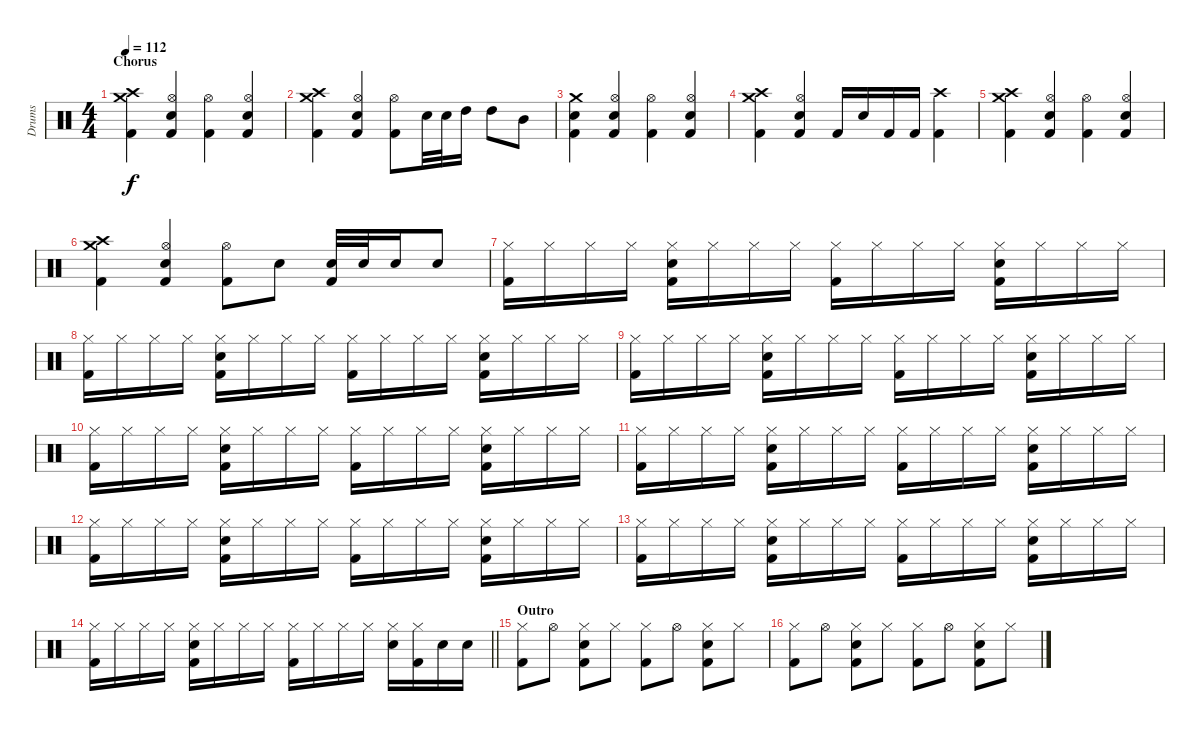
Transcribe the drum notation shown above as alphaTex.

\track ("Drums" "Drums") {instrument percussion}
\staff {score}
\articulation defaults
\ts (4 4)
\section ("" "Chorus")
\tempo 112
\clef neutral
\ks c
("Crash high (hit)" "Crash medium (hit)" "Kick (hit) 2").4{dy f} ("Hi-Hat (open)" "Electric Snare (hit)" "Kick (hit) 2").4 ("Hi-Hat (open)" "Kick (hit) 2").4 ("Hi-Hat (open)" "Electric Snare (hit)" "Kick (hit) 2").4 |
("Crash high (hit)" "Crash medium (hit)" "Kick (hit) 2").4 ("Hi-Hat (open)" "Electric Snare (hit)" "Kick (hit) 2").4 ("Hi-Hat (open)" "Kick (hit) 2").8 "Electric Snare (hit)".32 "Electric Snare (hit)".32 "High Tom (hit)".16 "High Tom (hit)".8 "Mid Tom (hit)".8 |
("Snare (hit)" "Crash medium (hit)" "Kick (hit) 2").4 ("Hi-Hat (open)" "Electric Snare (hit)" "Kick (hit) 2").4 ("Hi-Hat (open)" "Kick (hit) 2").4 ("Hi-Hat (open)" "Electric Snare (hit)" "Kick (hit) 2").4 |
("Crash high (hit)" "Crash medium (hit)" "Kick (hit) 2").4 ("Hi-Hat (open)" "Electric Snare (hit)" "Kick (hit) 2").4 "Kick (hit) 2".16 "Electric Snare (hit)".16 "Kick (hit) 2".16 "Kick (hit) 2".16 ("Crash high (hit)" "Kick (hit) 2").4 |
("Crash high (hit)" "Crash medium (hit)" "Kick (hit) 2").4 ("Hi-Hat (open)" "Electric Snare (hit)" "Kick (hit) 2").4 ("Hi-Hat (open)" "Kick (hit) 2").4 ("Hi-Hat (open)" "Electric Snare (hit)" "Kick (hit) 2").4 |
("Crash high (hit)" "Crash medium (hit)" "Kick (hit) 2").4 ("Hi-Hat (open)" "Electric Snare (hit)" "Kick (hit) 2").4 ("Hi-Hat (open)" "Kick (hit) 2").8 "Electric Snare (hit)".8 ("Electric Snare (hit)" "Kick (hit) 2").32 "Electric Snare (hit)".32 "Electric Snare (hit)".16 "Electric Snare (hit)".8 |
("Hi-Hat (closed)" "Kick (hit) 2").16 "Hi-Hat (closed)".16 "Hi-Hat (closed)".16 "Hi-Hat (closed)".16 ("Electric Snare (hit)" "Hi-Hat (closed)" "Kick (hit) 2").16 "Hi-Hat (closed)".16 "Hi-Hat (closed)".16 "Hi-Hat (closed)".16 ("Hi-Hat (closed)" "Kick (hit) 2").16 "Hi-Hat (closed)".16 "Hi-Hat (closed)".16 "Hi-Hat (closed)".16 ("Electric Snare (hit)" "Hi-Hat (closed)" "Kick (hit) 2").16 "Hi-Hat (closed)".16 "Hi-Hat (closed)".16 "Hi-Hat (closed)".16 |
("Hi-Hat (closed)" "Kick (hit) 2").16 "Hi-Hat (closed)".16 "Hi-Hat (closed)".16 "Hi-Hat (closed)".16 ("Electric Snare (hit)" "Hi-Hat (closed)" "Kick (hit) 2").16 "Hi-Hat (closed)".16 "Hi-Hat (closed)".16 "Hi-Hat (closed)".16 ("Hi-Hat (closed)" "Kick (hit) 2").16 "Hi-Hat (closed)".16 "Hi-Hat (closed)".16 "Hi-Hat (closed)".16 ("Electric Snare (hit)" "Hi-Hat (closed)" "Kick (hit) 2").16 "Hi-Hat (closed)".16 "Hi-Hat (closed)".16 "Hi-Hat (closed)".16 |
("Hi-Hat (closed)" "Kick (hit) 2").16 "Hi-Hat (closed)".16 "Hi-Hat (closed)".16 "Hi-Hat (closed)".16 ("Electric Snare (hit)" "Hi-Hat (closed)" "Kick (hit) 2").16 "Hi-Hat (closed)".16 "Hi-Hat (closed)".16 "Hi-Hat (closed)".16 ("Hi-Hat (closed)" "Kick (hit) 2").16 "Hi-Hat (closed)".16 "Hi-Hat (closed)".16 "Hi-Hat (closed)".16 ("Electric Snare (hit)" "Hi-Hat (closed)" "Kick (hit) 2").16 "Hi-Hat (closed)".16 "Hi-Hat (closed)".16 "Hi-Hat (closed)".16 |
("Hi-Hat (closed)" "Kick (hit) 2").16 "Hi-Hat (closed)".16 "Hi-Hat (closed)".16 "Hi-Hat (closed)".16 ("Electric Snare (hit)" "Hi-Hat (closed)" "Kick (hit) 2").16 "Hi-Hat (closed)".16 "Hi-Hat (closed)".16 "Hi-Hat (closed)".16 ("Hi-Hat (closed)" "Kick (hit) 2").16 "Hi-Hat (closed)".16 "Hi-Hat (closed)".16 "Hi-Hat (closed)".16 ("Electric Snare (hit)" "Hi-Hat (closed)" "Kick (hit) 2").16 "Hi-Hat (closed)".16 "Hi-Hat (closed)".16 "Hi-Hat (closed)".16 |
("Hi-Hat (closed)" "Kick (hit) 2").16 "Hi-Hat (closed)".16 "Hi-Hat (closed)".16 "Hi-Hat (closed)".16 ("Electric Snare (hit)" "Hi-Hat (closed)" "Kick (hit) 2").16 "Hi-Hat (closed)".16 "Hi-Hat (closed)".16 "Hi-Hat (closed)".16 ("Hi-Hat (closed)" "Kick (hit) 2").16 "Hi-Hat (closed)".16 "Hi-Hat (closed)".16 "Hi-Hat (closed)".16 ("Electric Snare (hit)" "Hi-Hat (closed)" "Kick (hit) 2").16 "Hi-Hat (closed)".16 "Hi-Hat (closed)".16 "Hi-Hat (closed)".16 |
("Hi-Hat (closed)" "Kick (hit) 2").16 "Hi-Hat (closed)".16 "Hi-Hat (closed)".16 "Hi-Hat (closed)".16 ("Electric Snare (hit)" "Hi-Hat (closed)" "Kick (hit) 2").16 "Hi-Hat (closed)".16 "Hi-Hat (closed)".16 "Hi-Hat (closed)".16 ("Hi-Hat (closed)" "Kick (hit) 2").16 "Hi-Hat (closed)".16 "Hi-Hat (closed)".16 "Hi-Hat (closed)".16 ("Electric Snare (hit)" "Hi-Hat (closed)" "Kick (hit) 2").16 "Hi-Hat (closed)".16 "Hi-Hat (closed)".16 "Hi-Hat (closed)".16 |
("Hi-Hat (closed)" "Kick (hit) 2").16 "Hi-Hat (closed)".16 "Hi-Hat (closed)".16 "Hi-Hat (closed)".16 ("Electric Snare (hit)" "Hi-Hat (closed)" "Kick (hit) 2").16 "Hi-Hat (closed)".16 "Hi-Hat (closed)".16 "Hi-Hat (closed)".16 ("Hi-Hat (closed)" "Kick (hit) 2").16 "Hi-Hat (closed)".16 "Hi-Hat (closed)".16 "Hi-Hat (closed)".16 ("Electric Snare (hit)" "Hi-Hat (closed)" "Kick (hit) 2").16 "Hi-Hat (closed)".16 "Hi-Hat (closed)".16 "Hi-Hat (closed)".16 |
\barLineRight lightlight
("Hi-Hat (closed)" "Kick (hit) 2").16 "Hi-Hat (closed)".16 "Hi-Hat (closed)".16 "Hi-Hat (closed)".16 ("Electric Snare (hit)" "Hi-Hat (closed)" "Kick (hit) 2").16 "Hi-Hat (closed)".16 "Hi-Hat (closed)".16 "Hi-Hat (closed)".16 ("Hi-Hat (closed)" "Kick (hit) 2").16 "Hi-Hat (closed)".16 "Hi-Hat (closed)".16 "Hi-Hat (closed)".16 ("Electric Snare (hit)" "Hi-Hat (closed)").16 ("Hi-Hat (closed)" "Kick (hit) 2").16 "Electric Snare (hit)".16 "Electric Snare (hit)".16 |
\section ("" "Outro")
("Hi-Hat (closed)" "Kick (hit) 2").8 "Hi-Hat (open)".8 ("Electric Snare (hit)" "Hi-Hat (closed)" "Kick (hit) 2").8 "Hi-Hat (closed)".8 ("Hi-Hat (closed)" "Kick (hit) 2").8 "Hi-Hat (open)".8 ("Electric Snare (hit)" "Hi-Hat (closed)" "Kick (hit) 2").8 "Hi-Hat (closed)".8 |
("Hi-Hat (closed)" "Kick (hit) 2").8 "Hi-Hat (open)".8 ("Electric Snare (hit)" "Hi-Hat (closed)" "Kick (hit) 2").8 "Hi-Hat (closed)".8 ("Hi-Hat (closed)" "Kick (hit) 2").8 "Hi-Hat (open)".8 ("Electric Snare (hit)" "Hi-Hat (closed)" "Kick (hit) 2").8 "Hi-Hat (closed)".8
